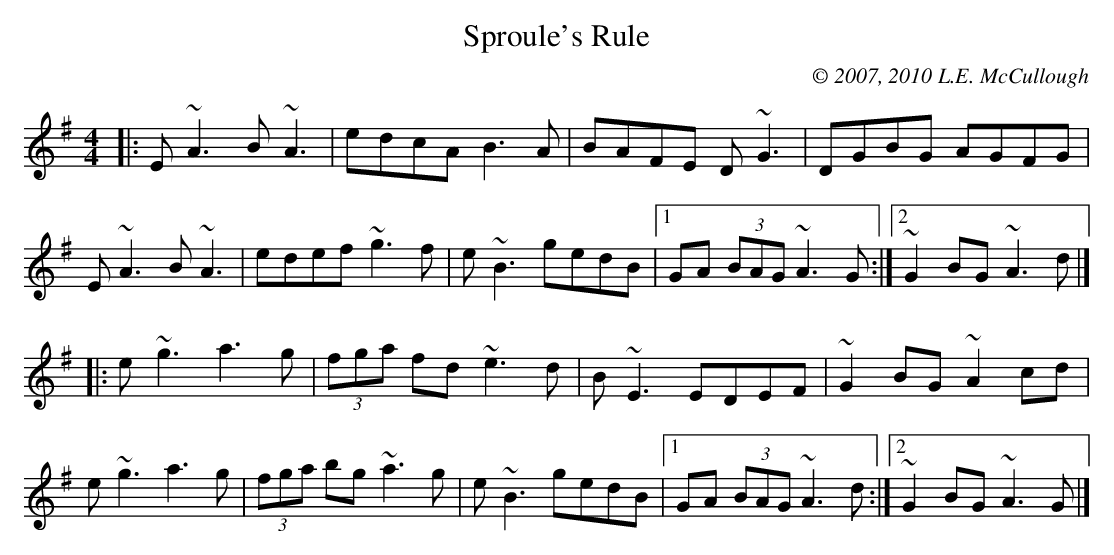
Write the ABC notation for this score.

X:1
T:Sproule's Rule
C:© 2007, 2010 L.E. McCullough
M:4/4
L:1/8
K:Ador
|: E~A3 B~A3 | edcA B3A | BAFE D~G3 | DGBG AGFG |
E~A3 B~A3  | edef ~g3f | e~B3 gedB |1 GA (3BAG ~A3G:|2 ~G2BG ~A3d|]
|: e~g3 a3g | (3fga fd ~e3d | B~E3 EDEF | ~G2BG  ~A2cd |
e~g3 a3g | (3fga bg ~a3g | e~B3 gedB |1 GA (3BAG ~A3d:|2 ~G2BG ~A3G|]
